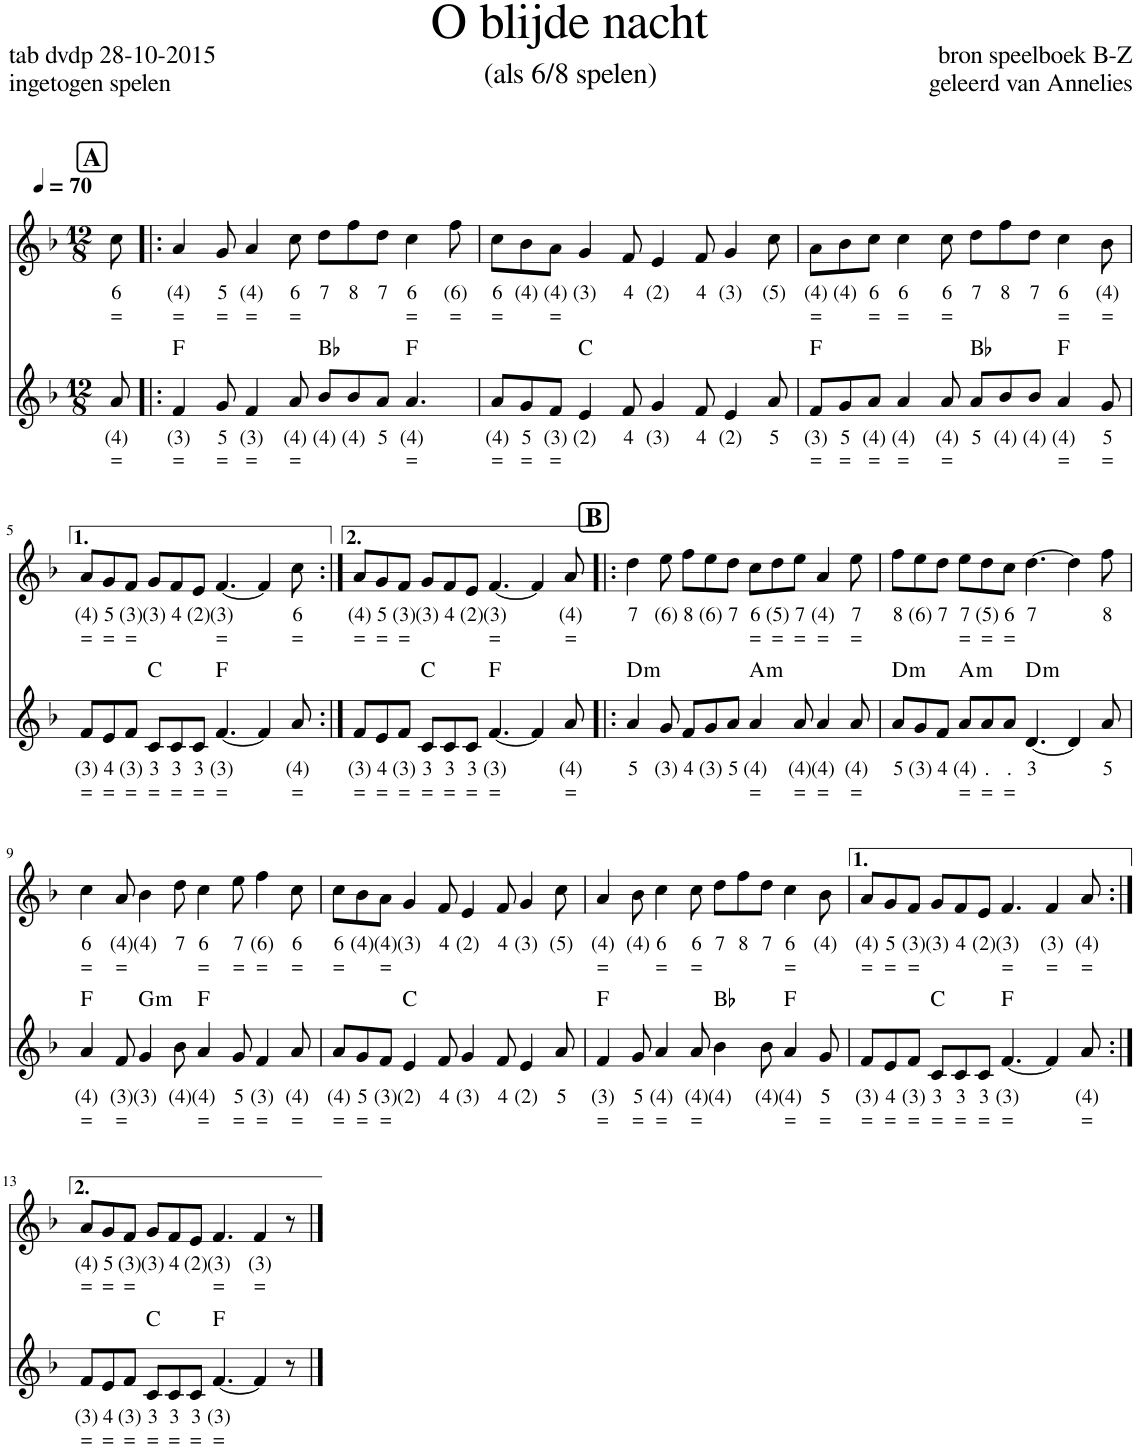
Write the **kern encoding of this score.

**kern	**text	**text	**harte	**kern	**text	**text
*part2	*part2	*part2	*part2	*part1	*part1	*part1
*staff2	*staff2	*staff2	*	*staff1	*staff1	*staff1
*I"Stem	*	*	*	*I"Stem	*	*
*clefG2	*	*	*	*clefG2	*	*
*k[b-]	*	*	*	*k[b-]	*	*
*M12/8	*	*	*	*M12/8	*	*
*MM70	*	*	*	*MM70	*	*
!!LO:REH:place=s1:a:B:cj:fs=14:t=A
=1	=1	=1	=1	=1	=1	=1
!	!LO:LY:b	!LO:LY:b	!	!	!LO:LY:b	!LO:LY:b
8a/	(4)	=	.	8cc\	6	=
=2!|:	=2!|:	=2!|:	=2!|:	=2!|:	=2!|:	=2!|:
!	!LO:LY:b	!LO:LY:b	!	!	!LO:LY:b	!LO:LY:b
4f/	(3)	=	F:maj	4a/	(4)	=
!	!LO:LY:b	!LO:LY:b	!	!	!LO:LY:b	!LO:LY:b
8g/	5	=	.	8g/	5	=
!	!LO:LY:b	!LO:LY:b	!	!	!LO:LY:b	!LO:LY:b
4f/	(3)	=	.	4a/	(4)	=
!	!LO:LY:b	!LO:LY:b	!	!	!LO:LY:b	!LO:LY:b
8a/	(4)	=	.	8cc\	6	=
!	!LO:LY:b	!	!	!	!LO:LY:b	!
8b-/L	(4)	.	Bb:maj	8dd\L	7	.
!	!LO:LY:b	!	!	!	!LO:LY:b	!
8b-/	(4)	.	.	8ff\	8	.
!	!LO:LY:b	!	!	!	!LO:LY:b	!
8a/J	5	.	.	8dd\J	7	.
!	!LO:LY:b	!LO:LY:b	!	!	!LO:LY:b	!LO:LY:b
4.a/	(4)	=	F:maj	4cc\	6	=
!	!	!	!	!	!LO:LY:b	!LO:LY:b
.	.	.	.	8ff\	(6)	=
=3	=3	=3	=3	=3	=3	=3
!	!LO:LY:b	!LO:LY:b	!	!	!LO:LY:b	!LO:LY:b
8a/L	(4)	=	.	8cc\L	6	=
!	!LO:LY:b	!LO:LY:b	!	!	!LO:LY:b	!
8g/	5	=	.	8b-\	(4)	.
!	!LO:LY:b	!LO:LY:b	!	!	!LO:LY:b	!LO:LY:b
8f/J	(3)	=	.	8a\J	(4)	=
!	!LO:LY:b	!	!	!	!LO:LY:b	!
4e/	(2)	.	C:maj	4g/	(3)	.
!	!LO:LY:b	!	!	!	!LO:LY:b	!
8f/	4	.	.	8f/	4	.
!	!LO:LY:b	!	!	!	!LO:LY:b	!
4g/	(3)	.	.	4e/	(2)	.
!	!LO:LY:b	!	!	!	!LO:LY:b	!
8f/	4	.	.	8f/	4	.
!	!LO:LY:b	!	!	!	!LO:LY:b	!
4e/	(2)	.	.	4g/	(3)	.
!	!LO:LY:b	!	!	!	!LO:LY:b	!
8a/	5	.	.	8cc\	(5)	.
=4	=4	=4	=4	=4	=4	=4
!	!LO:LY:b	!LO:LY:b	!	!	!LO:LY:b	!LO:LY:b
8f/L	(3)	=	F:maj	8a\L	(4)	=
!	!LO:LY:b	!LO:LY:b	!	!	!LO:LY:b	!
8g/	5	=	.	8b-\	(4)	.
!	!LO:LY:b	!LO:LY:b	!	!	!LO:LY:b	!LO:LY:b
8a/J	(4)	=	.	8cc\J	6	=
!	!LO:LY:b	!LO:LY:b	!	!	!LO:LY:b	!LO:LY:b
4a/	(4)	=	.	4cc\	6	=
!	!LO:LY:b	!LO:LY:b	!	!	!LO:LY:b	!LO:LY:b
8a/	(4)	=	.	8cc\	6	=
!	!LO:LY:b	!	!	!	!LO:LY:b	!
8a/L	5	.	Bb:maj	8dd\L	7	.
!	!LO:LY:b	!	!	!	!LO:LY:b	!
8b-/	(4)	.	.	8ff\	8	.
!	!LO:LY:b	!	!	!	!LO:LY:b	!
8b-/J	(4)	.	.	8dd\J	7	.
!	!LO:LY:b	!LO:LY:b	!	!	!LO:LY:b	!LO:LY:b
4a/	(4)	=	F:maj	4cc\	6	=
!	!LO:LY:b	!LO:LY:b	!	!	!LO:LY:b	!LO:LY:b
8g/	5	=	.	8b-\	(4)	=
!!LO:LB:g=z
=5	=5	=5	=5	=5	=5	=5
!	!LO:LY:b	!LO:LY:b	!	!	!LO:LY:b	!LO:LY:b
8f/L	(3)	=	.	8a/L	(4)	=
!	!LO:LY:b	!LO:LY:b	!	!	!LO:LY:b	!LO:LY:b
8e/	4	=	.	8g/	5	=
!	!LO:LY:b	!LO:LY:b	!	!	!LO:LY:b	!LO:LY:b
8f/J	(3)	=	.	8f/J	(3)	=
!	!LO:LY:b	!LO:LY:b	!	!	!LO:LY:b	!
8c/L	3	=	C:maj	8g/L	(3)	.
!	!LO:LY:b	!LO:LY:b	!	!	!LO:LY:b	!
8c/	3	=	.	8f/	4	.
!	!LO:LY:b	!LO:LY:b	!	!	!LO:LY:b	!
8c/J	3	=	.	8e/J	(2)	.
!	!LO:LY:b	!LO:LY:b	!	!	!LO:LY:b	!LO:LY:b
[4.f/	(3)	=	F:maj	[4.f/	(3)	=
4f/]	.	.	.	4f/]	.	.
!	!LO:LY:b	!LO:LY:b	!	!	!LO:LY:b	!LO:LY:b
8a/	(4)	=	.	8cc\	6	=
=6:|!	=6:|!	=6:|!	=6:|!	=6:|!	=6:|!	=6:|!
!	!LO:LY:b	!LO:LY:b	!	!	!LO:LY:b	!LO:LY:b
8f/L	(3)	=	.	8a/L	(4)	=
!	!LO:LY:b	!LO:LY:b	!	!	!LO:LY:b	!LO:LY:b
8e/	4	=	.	8g/	5	=
!	!LO:LY:b	!LO:LY:b	!	!	!LO:LY:b	!LO:LY:b
8f/J	(3)	=	.	8f/J	(3)	=
!	!LO:LY:b	!LO:LY:b	!	!	!LO:LY:b	!
8c/L	3	=	C:maj	8g/L	(3)	.
!	!LO:LY:b	!LO:LY:b	!	!	!LO:LY:b	!
8c/	3	=	.	8f/	4	.
!	!LO:LY:b	!LO:LY:b	!	!	!LO:LY:b	!
8c/J	3	=	.	8e/J	(2)	.
!	!LO:LY:b	!LO:LY:b	!	!	!LO:LY:b	!LO:LY:b
[4.f/	(3)	=	F:maj	[4.f/	(3)	=
4f/]	.	.	.	4f/]	.	.
!	!LO:LY:b	!LO:LY:b	!	!	!LO:LY:b	!LO:LY:b
8a/	(4)	=	.	8a/	(4)	=
!!LO:REH:place=s1:a:B:cj:fs=14:t=B
=7!|:	=7!|:	=7!|:	=7!|:	=7!|:	=7!|:	=7!|:
!	!LO:LY:b	!	!LO:H:kt=m	!	!LO:LY:b	!
4a/	5	.	D:min	4dd\	7	.
!	!LO:LY:b	!	!	!	!LO:LY:b	!
8g/	(3)	.	.	8ee\	(6)	.
!	!LO:LY:b	!	!	!	!LO:LY:b	!
8f/L	4	.	.	8ff\L	8	.
!	!LO:LY:b	!	!	!	!LO:LY:b	!
8g/	(3)	.	.	8ee\	(6)	.
!	!LO:LY:b	!	!	!	!LO:LY:b	!
8a/J	5	.	.	8dd\J	7	.
!	!LO:LY:b	!LO:LY:b	!LO:H:kt=m	!	!LO:LY:b	!LO:LY:b
4a/	(4)	=	A:min	8cc\L	6	=
!	!	!	!	!	!LO:LY:b	!LO:LY:b
.	.	.	.	8dd\	(5)	=
!	!LO:LY:b	!LO:LY:b	!	!	!LO:LY:b	!LO:LY:b
8a/	(4)	=	.	8ee\J	7	=
!	!LO:LY:b	!LO:LY:b	!	!	!LO:LY:b	!LO:LY:b
4a/	(4)	=	.	4a/	(4)	=
!	!LO:LY:b	!LO:LY:b	!	!	!LO:LY:b	!LO:LY:b
8a/	(4)	=	.	8ee\	7	=
=8	=8	=8	=8	=8	=8	=8
!	!LO:LY:b	!	!LO:H:kt=m	!	!LO:LY:b	!
8a/L	5	.	D:min	8ff\L	8	.
!	!LO:LY:b	!	!	!	!LO:LY:b	!
8g/	(3)	.	.	8ee\	(6)	.
!	!LO:LY:b	!	!	!	!LO:LY:b	!
8f/J	4	.	.	8dd\J	7	.
!	!LO:LY:b	!LO:LY:b	!LO:H:kt=m	!	!LO:LY:b	!LO:LY:b
8a/L	(4)	=	A:min	8ee\L	7	=
!	!LO:LY:b	!LO:LY:b	!	!	!LO:LY:b	!LO:LY:b
8a/	.	=	.	8dd\	(5)	=
!	!LO:LY:b	!LO:LY:b	!	!	!LO:LY:b	!LO:LY:b
8a/J	.	=	.	8cc\J	6	=
!	!LO:LY:b	!	!LO:H:kt=m	!	!LO:LY:b	!
[4.d/	3	.	D:min	[4.dd\	7	.
4d/]	.	.	.	4dd\]	.	.
!	!LO:LY:b	!	!	!	!LO:LY:b	!
8a/	5	.	.	8ff\	8	.
!!LO:LB:g=z
=9	=9	=9	=9	=9	=9	=9
!	!LO:LY:b	!LO:LY:b	!	!	!LO:LY:b	!LO:LY:b
4a/	(4)	=	F:maj	4cc\	6	=
!	!LO:LY:b	!LO:LY:b	!	!	!LO:LY:b	!LO:LY:b
8f/	(3)	=	.	8a/	(4)	=
!	!LO:LY:b	!	!LO:H:kt=m	!	!LO:LY:b	!
4g/	(3)	.	G:min	4b-\	(4)	.
!	!LO:LY:b	!	!	!	!LO:LY:b	!
8b-\	(4)	.	.	8dd\	7	.
!	!LO:LY:b	!LO:LY:b	!	!	!LO:LY:b	!LO:LY:b
4a/	(4)	=	F:maj	4cc\	6	=
!	!LO:LY:b	!LO:LY:b	!	!	!LO:LY:b	!LO:LY:b
8g/	5	=	.	8ee\	7	=
!	!LO:LY:b	!LO:LY:b	!	!	!LO:LY:b	!LO:LY:b
4f/	(3)	=	.	4ff\	(6)	=
!	!LO:LY:b	!LO:LY:b	!	!	!LO:LY:b	!LO:LY:b
8a/	(4)	=	.	8cc\	6	=
=10	=10	=10	=10	=10	=10	=10
!	!LO:LY:b	!LO:LY:b	!	!	!LO:LY:b	!LO:LY:b
8a/L	(4)	=	.	8cc\L	6	=
!	!LO:LY:b	!LO:LY:b	!	!	!LO:LY:b	!
8g/	5	=	.	8b-\	(4)	.
!	!LO:LY:b	!LO:LY:b	!	!	!LO:LY:b	!LO:LY:b
8f/J	(3)	=	.	8a\J	(4)	=
!	!LO:LY:b	!	!	!	!LO:LY:b	!
4e/	(2)	.	C:maj	4g/	(3)	.
!	!LO:LY:b	!	!	!	!LO:LY:b	!
8f/	4	.	.	8f/	4	.
!	!LO:LY:b	!	!	!	!LO:LY:b	!
4g/	(3)	.	.	4e/	(2)	.
!	!LO:LY:b	!	!	!	!LO:LY:b	!
8f/	4	.	.	8f/	4	.
!	!LO:LY:b	!	!	!	!LO:LY:b	!
4e/	(2)	.	.	4g/	(3)	.
!	!LO:LY:b	!	!	!	!LO:LY:b	!
8a/	5	.	.	8cc\	(5)	.
=11	=11	=11	=11	=11	=11	=11
!	!LO:LY:b	!LO:LY:b	!	!	!LO:LY:b	!LO:LY:b
4f/	(3)	=	F:maj	4a/	(4)	=
!	!LO:LY:b	!LO:LY:b	!	!	!LO:LY:b	!
8g/	5	=	.	8b-\	(4)	.
!	!LO:LY:b	!LO:LY:b	!	!	!LO:LY:b	!LO:LY:b
4a/	(4)	=	.	4cc\	6	=
!	!LO:LY:b	!LO:LY:b	!	!	!LO:LY:b	!LO:LY:b
8a/	(4)	=	.	8cc\	6	=
!	!LO:LY:b	!	!	!	!LO:LY:b	!
4b-\	(4)	.	Bb:maj	8dd\L	7	.
!	!	!	!	!	!LO:LY:b	!
.	.	.	.	8ff\	8	.
!	!LO:LY:b	!	!	!	!LO:LY:b	!
8b-\	(4)	.	.	8dd\J	7	.
!	!LO:LY:b	!LO:LY:b	!	!	!LO:LY:b	!LO:LY:b
4a/	(4)	=	F:maj	4cc\	6	=
!	!LO:LY:b	!LO:LY:b	!	!	!LO:LY:b	!
8g/	5	=	.	8b-\	(4)	.
=12	=12	=12	=12	=12	=12	=12
!	!LO:LY:b	!LO:LY:b	!	!	!LO:LY:b	!LO:LY:b
8f/L	(3)	=	.	8a/L	(4)	=
!	!LO:LY:b	!LO:LY:b	!	!	!LO:LY:b	!LO:LY:b
8e/	4	=	.	8g/	5	=
!	!LO:LY:b	!LO:LY:b	!	!	!LO:LY:b	!LO:LY:b
8f/J	(3)	=	.	8f/J	(3)	=
!	!LO:LY:b	!LO:LY:b	!	!	!LO:LY:b	!
8c/L	3	=	C:maj	8g/L	(3)	.
!	!LO:LY:b	!LO:LY:b	!	!	!LO:LY:b	!
8c/	3	=	.	8f/	4	.
!	!LO:LY:b	!LO:LY:b	!	!	!LO:LY:b	!
8c/J	3	=	.	8e/J	(2)	.
!	!LO:LY:b	!LO:LY:b	!	!	!LO:LY:b	!LO:LY:b
[4.f/	(3)	=	F:maj	4.f/	(3)	=
!	!	!	!	!	!LO:LY:b	!LO:LY:b
4f/]	.	.	.	4f/	(3)	=
!	!LO:LY:b	!LO:LY:b	!	!	!LO:LY:b	!LO:LY:b
8a/	(4)	=	.	8a/	(4)	=
!!LO:LB:g=z
=13:|!	=13:|!	=13:|!	=13:|!	=13:|!	=13:|!	=13:|!
!	!LO:LY:b	!LO:LY:b	!	!	!LO:LY:b	!LO:LY:b
8f/L	(3)	=	.	8a/L	(4)	=
!	!LO:LY:b	!LO:LY:b	!	!	!LO:LY:b	!LO:LY:b
8e/	4	=	.	8g/	5	=
!	!LO:LY:b	!LO:LY:b	!	!	!LO:LY:b	!LO:LY:b
8f/J	(3)	=	.	8f/J	(3)	=
!	!LO:LY:b	!LO:LY:b	!	!	!LO:LY:b	!
8c/L	3	=	C:maj	8g/L	(3)	.
!	!LO:LY:b	!LO:LY:b	!	!	!LO:LY:b	!
8c/	3	=	.	8f/	4	.
!	!LO:LY:b	!LO:LY:b	!	!	!LO:LY:b	!
8c/J	3	=	.	8e/J	(2)	.
!	!LO:LY:b	!LO:LY:b	!	!	!LO:LY:b	!LO:LY:b
[4.f/	(3)	=	F:maj	4.f/	(3)	=
!	!	!	!	!	!LO:LY:b	!LO:LY:b
4f/]	.	.	.	4f/	(3)	=
8r	.	.	.	8r	.	.
==	==	==	==	==	==	==
*-	*-	*-	*-	*-	*-	*-
